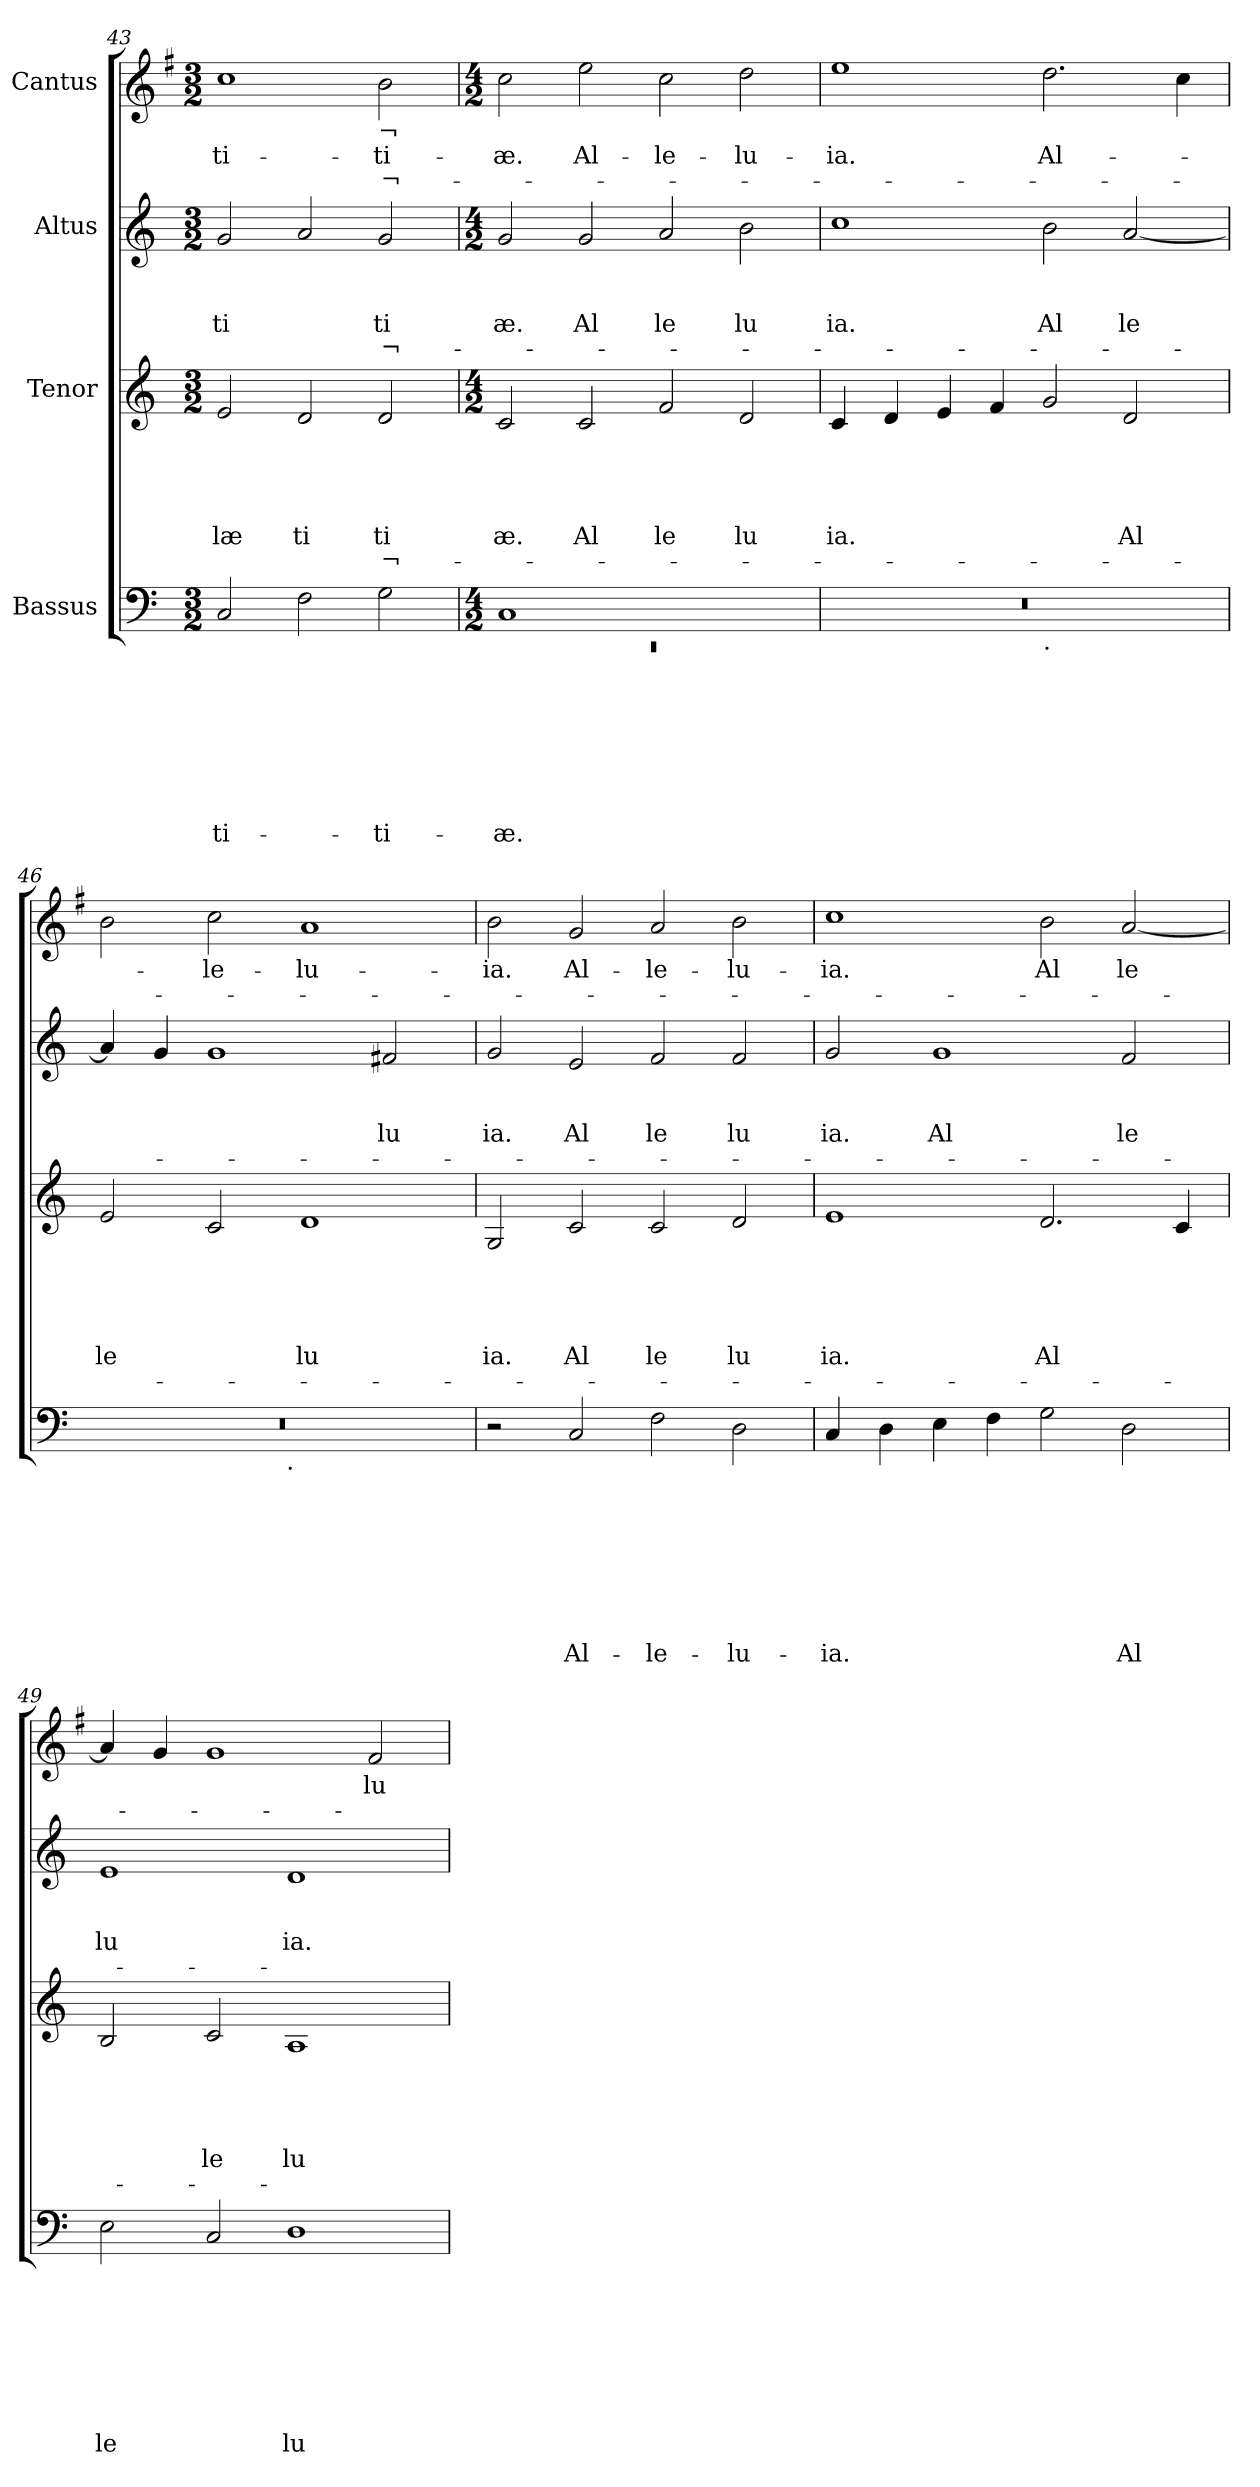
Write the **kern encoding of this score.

**kern	**text	**text	**text	**text	**text	**text	**text	**text	**kern	**text	**text	**text	**text	**text	**text	**kern	**text	**text	**text	**text	**kern	**text	**text
*part4	*part4	*part4	*part4	*part4	*part4	*part4	*part4	*part4	*part3	*part3	*part3	*part3	*part3	*part3	*part3	*part2	*part2	*part2	*part2	*part2	*part1	*part1	*part1
*staff4	*staff4	*staff4	*staff4	*staff4	*staff4	*staff4	*staff4	*staff4	*staff3	*staff3	*staff3	*staff3	*staff3	*staff3	*staff3	*staff2	*staff2	*staff2	*staff2	*staff2	*staff1	*staff1	*staff1
*I"Bassus	*	*	*	*	*	*	*	*	*I"Tenor	*	*	*	*	*	*	*I"Altus	*	*	*	*	*I"Cantus	*	*
*clefF4	*	*	*	*	*	*	*	*	*clefG2	*	*	*	*	*	*	*clefG2	*	*	*	*	*clefG2	*	*
*	*	*	*	*	*	*	*	*	*	*	*	*	*	*	*	*	*	*	*	*	*ITrd-3c-5	*	*
*k[]	*	*	*	*	*	*	*	*	*k[]	*	*	*	*	*	*	*k[]	*	*	*	*	*k[]	*	*
*C:	*	*	*	*	*	*	*	*	*C:	*	*	*	*	*	*	*C:	*	*	*	*	*C:	*	*
*M3/2	*	*	*	*	*	*	*	*	*M3/2	*	*	*	*	*	*	*M3/2	*	*	*	*	*M3/2	*	*
=43	=43	=43	=43	=43	=43	=43	=43	=43	=43	=43	=43	=43	=43	=43	=43	=43	=43	=43	=43	=43	=43	=43	=43
!	!	!	!	!	!	!	!	!LO:LY:b	!	!	!	!	!	!LO:LY:b	!	!	!	!	!LO:LY:b	!	!	!LO:LY:b	!
2C/	.	.	.	.	.	.	.	-ti-	2e/	.	.	.	.	læ	.	2g/	.	.	ti	.	1ff	-ti-	.
!	!	!	!	!	!	!	!	!	!	!	!	!	!	!LO:LY:b	!	!	!	!	!	!	!	!	!
2F\	.	.	.	.	.	.	.	.	2d/	.	.	.	.	ti	.	2a/	.	.	.	.	.	.	.
!	!	!	!	!	!	!	!	!	!	!	!	!	!	!	!	!	!	!	!	!	!LO:TX:b:t=¬	!	!
!	!	!	!	!	!	!	!	!LO:LY:b	!	!	!	!	!	!LO:LY:b	!LO:LY:b	!	!	!	!LO:LY:b	!LO:LY:b	!	!LO:LY:b	!LO:LY:b
2G\	.	.	.	.	.	.	.	-ti-	2d/	.	.	.	.	ti	-¬-	2g/	.	.	ti	¬-	2ee\	-ti-	-¬-
=44	=44	=44	=44	=44	=44	=44	=44	=44	=44	=44	=44	=44	=44	=44	=44	=44	=44	=44	=44	=44	=44	=44	=44
*M4/2	*	*	*	*	*	*	*	*	*M4/2	*	*	*	*	*	*	*M4/2	*	*	*	*	*M4/2	*	*
*^	*	*	*	*	*	*	*	*	*	*	*	*	*	*	*	*	*	*	*	*	*	*	*
!	!LO:N:vis=1	!	!	!	!	!	!	!	!LO:LY:b	!	!	!	!	!	!LO:LY:b	!	!	!	!	!LO:LY:b	!	!	!LO:LY:b	!
1C	0rEE	.	.	.	.	.	.	.	-æ.	2c/	.	.	.	.	æ.	.	2g/	.	.	æ.	.	2ff\	-æ.	.
!	!	!	!	!	!	!	!	!	!	!	!	!	!	!	!LO:LY:b	!	!	!	!	!LO:LY:b	!	!	!LO:LY:b	!
.	.	.	.	.	.	.	.	.	.	2c/	.	.	.	.	Al	.	2g/	.	.	Al	.	2aa\	Al-	.
!	!	!	!	!	!	!	!	!	!	!	!	!	!	!	!LO:LY:b	!	!	!	!	!LO:LY:b	!	!	!LO:LY:b	!
1ryy	.	.	.	.	.	.	.	.	.	2f/	.	.	.	.	le	.	2a/	.	.	le	.	2ff\	-le-	.
!	!	!	!	!	!	!	!	!	!	!	!	!	!	!	!LO:LY:b	!	!	!	!	!LO:LY:b	!	!	!LO:LY:b	!
.	.	.	.	.	.	.	.	.	.	2d/	.	.	.	.	lu	.	2b\	.	.	lu	.	2gg\	-lu-	.
=45	=45	=45	=45	=45	=45	=45	=45	=45	=45	=45	=45	=45	=45	=45	=45	=45	=45	=45	=45	=45	=45	=45	=45	=45
!	!	!	!	!	!	!	!	!	!	!	!	!	!	!	!LO:LY:b	!	!	!	!	!LO:LY:b	!	!	!LO:LY:b	!
0r	1ryy	.	.	.	.	.	.	.	.	4c/	.	.	.	.	ia.	.	1cc	.	.	ia.	.	1aa	-ia.	.
.	.	.	.	.	.	.	.	.	.	4d/	.	.	.	.	.	.	.	.	.	.	.	.	.	.
.	.	.	.	.	.	.	.	.	.	4e/	.	.	.	.	.	.	.	.	.	.	.	.	.	.
.	.	.	.	.	.	.	.	.	.	4f/	.	.	.	.	.	.	.	.	.	.	.	.	.	.
!	!LO:TX:b:t=.	!	!	!	!	!	!	!	!	!	!	!	!	!	!	!	!	!	!	!	!	!	!	!
!	!	!	!	!	!	!	!	!	!	!	!	!	!	!	!	!	!	!	!	!LO:LY:b	!	!	!LO:LY:b	!
.	1ryy	.	.	.	.	.	.	.	.	2g/	.	.	.	.	.	.	2b\	.	.	Al	.	2.gg\	Al-	.
!	!	!	!	!	!	!	!	!	!	!	!	!	!	!	!LO:LY:b	!	!	!	!	!LO:LY:b	!	!	!	!
.	.	.	.	.	.	.	.	.	.	2d/	.	.	.	.	Al	.	[<2a/	.	.	le	.	.	.	.
.	.	.	.	.	.	.	.	.	.	.	.	.	.	.	.	.	.	.	.	.	.	4ff\	.	.
=46	=46	=46	=46	=46	=46	=46	=46	=46	=46	=46	=46	=46	=46	=46	=46	=46	=46	=46	=46	=46	=46	=46	=46	=46
!	!	!	!	!	!	!	!	!	!	!	!	!	!	!	!LO:LY:b	!	!	!	!	!	!	!	!	!
0r	2ryy	.	.	.	.	.	.	.	.	2e/	.	.	.	.	le	.	4a/]	.	.	.	.	2ee\	.	.
.	.	.	.	.	.	.	.	.	.	.	.	.	.	.	.	.	4g/	.	.	.	.	.	.	.
!	!	!	!	!	!	!	!	!	!	!	!	!	!	!	!	!	!	!	!	!	!	!	!LO:LY:b	!
.	4...ryy	.	.	.	.	.	.	.	.	2c/	.	.	.	.	.	.	1g	.	.	.	.	2ff\	-le-	.
!	!LO:TX:b:t=.	!	!	!	!	!	!	!	!	!	!	!	!	!	!	!	!	!	!	!	!	!	!	!
.	1ryy	.	.	.	.	.	.	.	.	.	.	.	.	.	.	.	.	.	.	.	.	.	.	.
!	!	!	!	!	!	!	!	!	!	!	!	!	!	!	!LO:LY:b	!	!	!	!	!	!	!	!LO:LY:b	!
.	.	.	.	.	.	.	.	.	.	1d	.	.	.	.	lu	.	.	.	.	.	.	1dd	-lu-	.
!	!	!	!	!	!	!	!	!	!	!	!	!	!	!	!	!	!	!	!	!LO:LY:b	!	!	!	!
.	.	.	.	.	.	.	.	.	.	.	.	.	.	.	.	.	2f#/	.	.	lu	.	.	.	.
.	32ryy	.	.	.	.	.	.	.	.	.	.	.	.	.	.	.	.	.	.	.	.	.	.	.
=47	=47	=47	=47	=47	=47	=47	=47	=47	=47	=47	=47	=47	=47	=47	=47	=47	=47	=47	=47	=47	=47	=47	=47	=47
!	!	!	!	!	!	!	!	!	!	!	!	!	!	!	!LO:LY:b	!	!	!	!	!LO:LY:b	!	!	!LO:LY:b	!
*v	*v	*	*	*	*	*	*	*	*	*	*	*	*	*	*	*	*	*	*	*	*	*	*	*
2r	.	.	.	.	.	.	.	.	2G/	.	.	.	.	ia.	.	2g/	.	.	ia.	.	2ee\	-ia.	.
!	!	!	!	!	!	!	!	!LO:LY:b	!	!	!	!	!	!LO:LY:b	!	!	!	!	!LO:LY:b	!	!	!LO:LY:b	!
2C/	.	.	.	.	.	.	.	Al-	2c/	.	.	.	.	Al	.	2e/	.	.	Al	.	2cc/	Al-	.
!	!	!	!	!	!	!	!	!LO:LY:b	!	!	!	!	!	!LO:LY:b	!	!	!	!	!LO:LY:b	!	!	!LO:LY:b	!
2F\	.	.	.	.	.	.	.	-le-	2c/	.	.	.	.	le	.	2f/	.	.	le	.	2dd/	-le-	.
!	!	!	!	!	!	!	!	!LO:LY:b	!	!	!	!	!	!LO:LY:b	!	!	!	!	!LO:LY:b	!	!	!LO:LY:b	!
2D\	.	.	.	.	.	.	.	-lu-	2d/	.	.	.	.	lu	.	2f/	.	.	lu	.	2ee\	-lu-	.
!!LO:LB:g=z
=48	=48	=48	=48	=48	=48	=48	=48	=48	=48	=48	=48	=48	=48	=48	=48	=48	=48	=48	=48	=48	=48	=48	=48
!	!	!	!	!	!	!	!	!LO:LY:b	!	!	!	!	!	!LO:LY:b	!	!	!	!	!LO:LY:b	!	!	!LO:LY:b	!
4C/	.	.	.	.	.	.	.	-ia.	1e	.	.	.	.	ia.	.	2g/	.	.	ia.	.	1ff	-ia.	.
4D\	.	.	.	.	.	.	.	.	.	.	.	.	.	.	.	.	.	.	.	.	.	.	.
!	!	!	!	!	!	!	!	!	!	!	!	!	!	!	!	!	!	!	!LO:LY:b	!	!	!	!
4E\	.	.	.	.	.	.	.	.	.	.	.	.	.	.	.	1g	.	.	Al	.	.	.	.
4F\	.	.	.	.	.	.	.	.	.	.	.	.	.	.	.	.	.	.	.	.	.	.	.
!	!	!	!	!	!	!	!	!	!	!	!	!	!	!LO:LY:b	!	!	!	!	!	!	!	!LO:LY:b	!
2G\	.	.	.	.	.	.	.	.	2.d/	.	.	.	.	Al	.	.	.	.	.	.	2ee\	Al	.
!	!	!	!	!	!	!	!	!LO:LY:b	!	!	!	!	!	!	!	!	!	!	!LO:LY:b	!	!	!LO:LY:b	!
2D\	.	.	.	.	.	.	.	Al	.	.	.	.	.	.	.	2f/	.	.	le	.	[<2dd/	le	.
.	.	.	.	.	.	.	.	.	4c/	.	.	.	.	.	.	.	.	.	.	.	.	.	.
=49	=49	=49	=49	=49	=49	=49	=49	=49	=49	=49	=49	=49	=49	=49	=49	=49	=49	=49	=49	=49	=49	=49	=49
!	!	!	!	!	!	!	!	!LO:LY:b	!	!	!	!	!	!	!	!	!	!	!LO:LY:b	!	!	!	!
2E\	.	.	.	.	.	.	.	le	2B/	.	.	.	.	.	.	1e	.	.	lu	.	4dd/]	.	.
.	.	.	.	.	.	.	.	.	.	.	.	.	.	.	.	.	.	.	.	.	4cc/	.	.
!	!	!	!	!	!	!	!	!	!	!	!	!	!	!LO:LY:b	!	!	!	!	!	!	!	!	!
2C/	.	.	.	.	.	.	.	.	2c/	.	.	.	.	le	.	.	.	.	.	.	1cc	.	.
!	!	!	!	!	!	!	!	!LO:LY:b	!	!	!	!	!	!LO:LY:b	!	!	!	!	!LO:LY:b	!	!	!	!
1D	.	.	.	.	.	.	.	lu	1A	.	.	.	.	lu	.	1d	.	.	ia.	.	.	.	.
!	!	!	!	!	!	!	!	!	!	!	!	!	!	!	!	!	!	!	!	!	!	!LO:LY:b	!
.	.	.	.	.	.	.	.	.	.	.	.	.	.	.	.	.	.	.	.	.	2b/	lu	.
=	=	=	=	=	=	=	=	=	=	=	=	=	=	=	=	=	=	=	=	=	=	=	=
*-	*-	*-	*-	*-	*-	*-	*-	*-	*-	*-	*-	*-	*-	*-	*-	*-	*-	*-	*-	*-	*-	*-	*-
